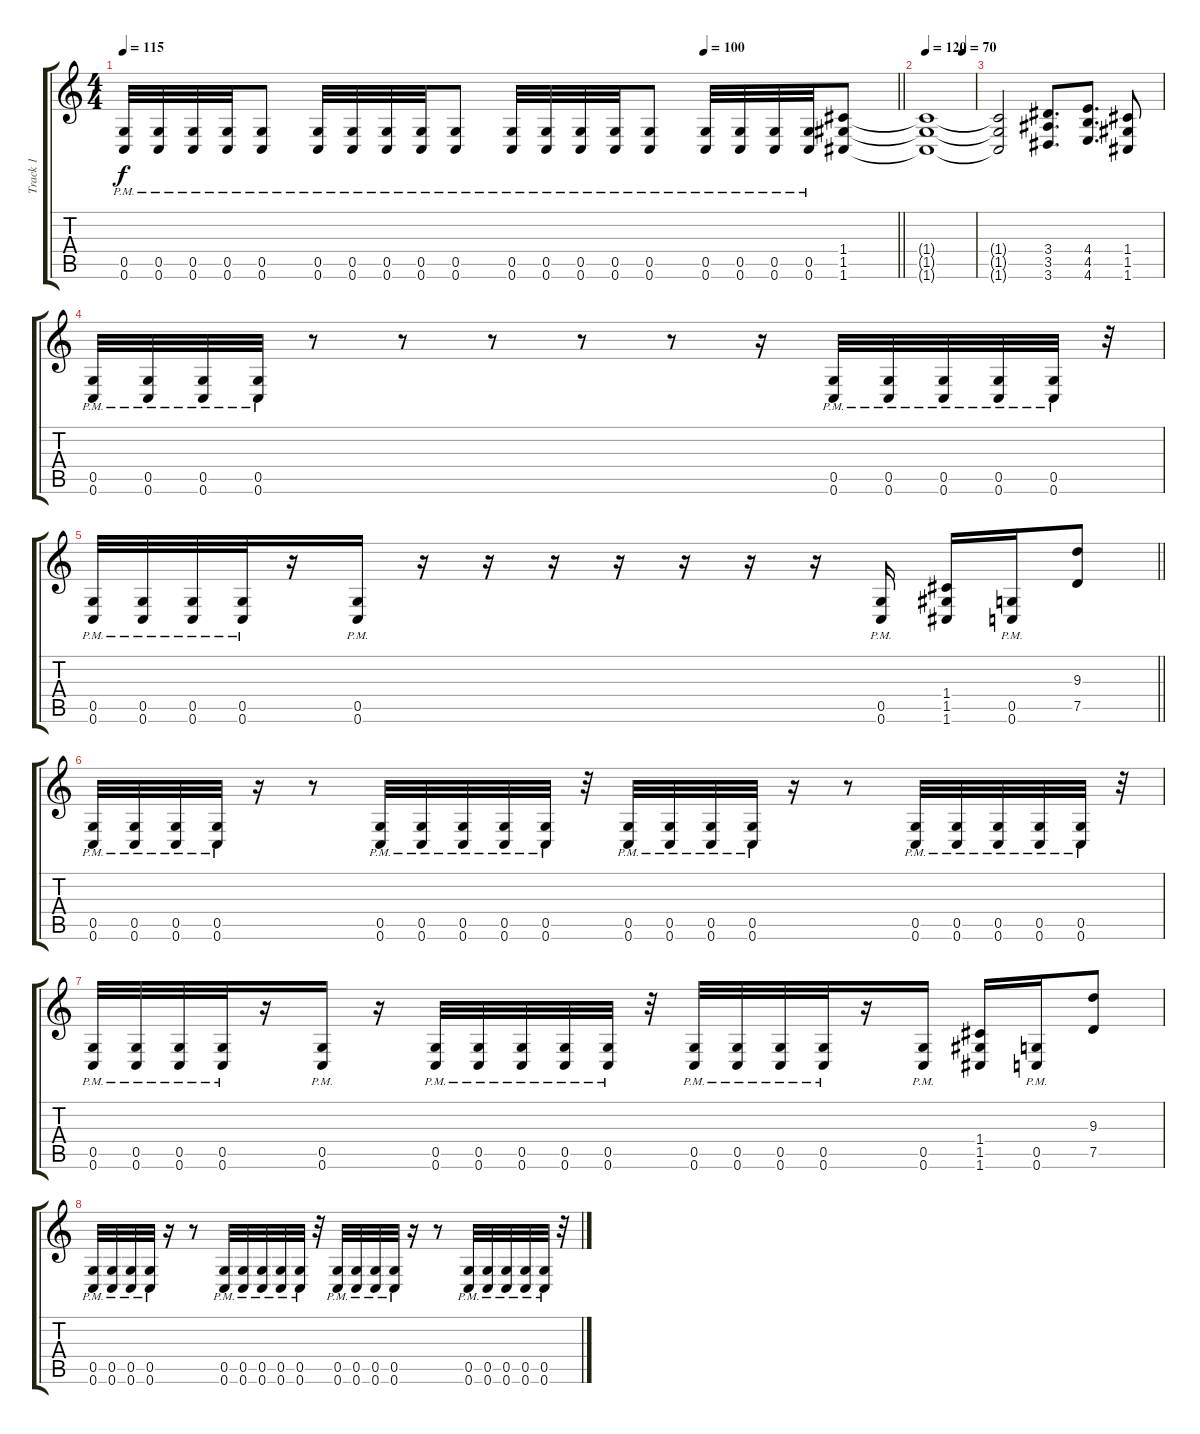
\track ("Track 1" "Track 1") {instrument distortionguitar}
\staff {score tabs}
\tuning (D4 A3 F3 C3 G2 C2) {hide}
\ts (4 4)
\tempo 115
\tempo (100 0.75)
\clef g2
\barLineRight lightlight
\ks c
(0.5{pm} 0.6{pm}).32{dy f} (0.5{pm} 0.6{pm}).32 (0.5{pm} 0.6{pm}).32 (0.5{pm} 0.6{pm}).32 (0.5{pm} 0.6{pm}).8 (0.5{pm} 0.6{pm}).32 (0.5{pm} 0.6{pm}).32 (0.5{pm} 0.6{pm}).32 (0.5{pm} 0.6{pm}).32 (0.5{pm} 0.6{pm}).8 (0.5{pm} 0.6{pm}).32 (0.5{pm} 0.6{pm}).32 (0.5{pm} 0.6{pm}).32 (0.5{pm} 0.6{pm}).32 (0.5{pm} 0.6{pm}).8 (0.5{pm} 0.6{pm}).32 (0.5{pm} 0.6{pm}).32 (0.5{pm} 0.6{pm}).32 (0.5{pm} 0.6{pm}).32 (1.4 1.5 1.6).8 |
\section ("" "")
\tempo 120
\tempo (70 0.75)
(1.4{t} 1.5{t} 1.6{t}).1 |
(1.4{t} 1.5{t} 1.6{t}).2 (3.4 3.5 3.6).8{d} (4.4 4.5 4.6).8{d} (1.4 1.5 1.6).8 |
(0.5{pm} 0.6{pm}).32 (0.5{pm} 0.6{pm}).32 (0.5{pm} 0.6{pm}).32 (0.5{pm} 0.6{pm}).32 r.8 r.8 r.8 r.8 r.8 r.16 (0.5{pm} 0.6{pm}).32 (0.5{pm} 0.6{pm}).32 (0.5{pm} 0.6{pm}).32 (0.5{pm} 0.6{pm}).32 (0.5{pm} 0.6{pm}).32 r.32 |
\barLineRight lightlight
(0.5{pm} 0.6{pm}).32 (0.5{pm} 0.6{pm}).32 (0.5{pm} 0.6{pm}).32 (0.5{pm} 0.6{pm}).32 r.16 (0.5{pm} 0.6{pm}).16 r.16 r.16 r.16 r.16 r.16 r.16 r.16 (0.5{pm} 0.6{pm}).16 (1.4 1.5 1.6).16 (0.5{pm} 0.6{pm}).16 (9.3 7.5).8 |
\section ("" "")
(0.5{pm} 0.6{pm}).32 (0.5{pm} 0.6{pm}).32 (0.5{pm} 0.6{pm}).32 (0.5{pm} 0.6{pm}).32 r.16 r.8 (0.5{pm} 0.6{pm}).32 (0.5{pm} 0.6{pm}).32 (0.5{pm} 0.6{pm}).32 (0.5{pm} 0.6{pm}).32 (0.5{pm} 0.6{pm}).32 r.32 (0.5{pm} 0.6{pm}).32 (0.5{pm} 0.6{pm}).32 (0.5{pm} 0.6{pm}).32 (0.5{pm} 0.6{pm}).32 r.16 r.8 (0.5{pm} 0.6{pm}).32 (0.5{pm} 0.6{pm}).32 (0.5{pm} 0.6{pm}).32 (0.5{pm} 0.6{pm}).32 (0.5{pm} 0.6{pm}).32 r.32 |
(0.5{pm} 0.6{pm}).32 (0.5{pm} 0.6{pm}).32 (0.5{pm} 0.6{pm}).32 (0.5{pm} 0.6{pm}).32 r.16 (0.5{pm} 0.6{pm}).16 r.16 (0.5{pm} 0.6{pm}).32 (0.5{pm} 0.6{pm}).32 (0.5{pm} 0.6{pm}).32 (0.5{pm} 0.6{pm}).32 (0.5{pm} 0.6{pm}).32 r.32 (0.5{pm} 0.6{pm}).32 (0.5{pm} 0.6{pm}).32 (0.5{pm} 0.6{pm}).32 (0.5{pm} 0.6{pm}).32 r.16 (0.5{pm} 0.6{pm}).16 (1.4 1.5 1.6).16 (0.5{pm} 0.6{pm}).16 (9.3 7.5).8 |
(0.5{pm} 0.6{pm}).32 (0.5{pm} 0.6{pm}).32 (0.5{pm} 0.6{pm}).32 (0.5{pm} 0.6{pm}).32 r.16 r.8 (0.5{pm} 0.6{pm}).32 (0.5{pm} 0.6{pm}).32 (0.5{pm} 0.6{pm}).32 (0.5{pm} 0.6{pm}).32 (0.5{pm} 0.6{pm}).32 r.32 (0.5{pm} 0.6{pm}).32 (0.5{pm} 0.6{pm}).32 (0.5{pm} 0.6{pm}).32 (0.5{pm} 0.6{pm}).32 r.16 r.8 (0.5{pm} 0.6{pm}).32 (0.5{pm} 0.6{pm}).32 (0.5{pm} 0.6{pm}).32 (0.5{pm} 0.6{pm}).32 (0.5{pm} 0.6{pm}).32 r.32
